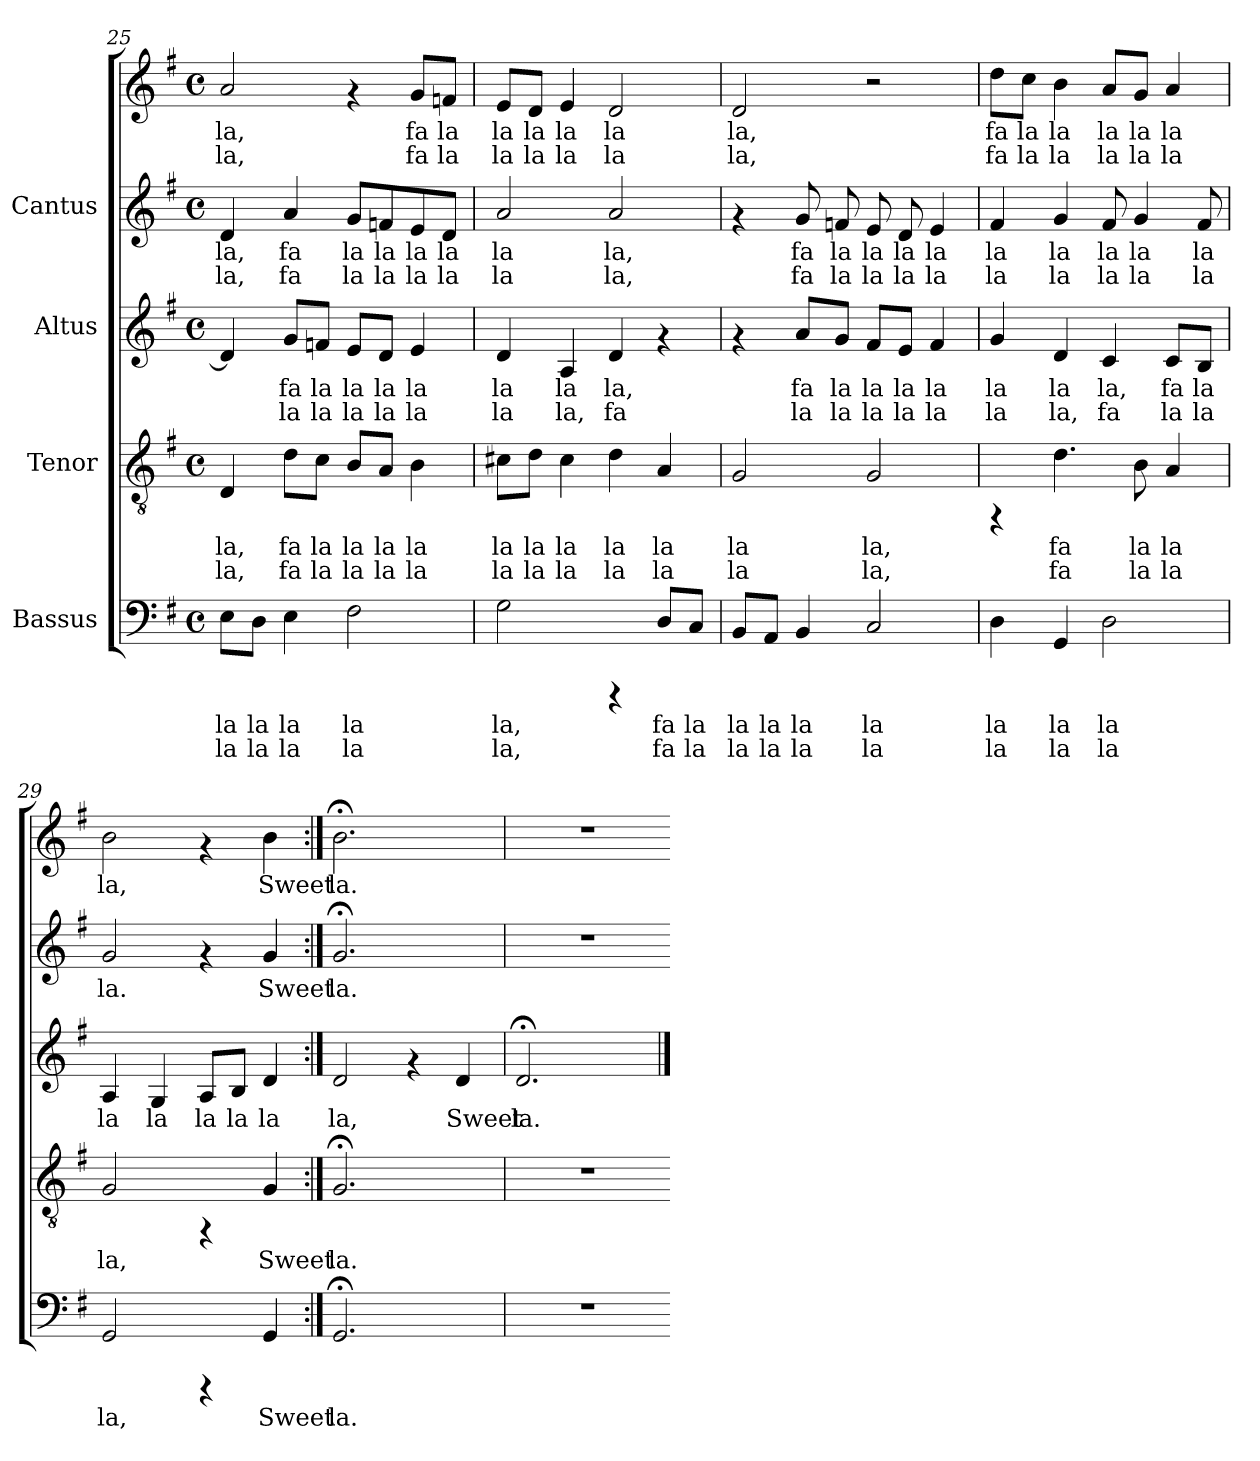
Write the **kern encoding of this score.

**kern	**text	**text	**kern	**text	**text	**kern	**text	**text	**kern	**text	**text	**kern	**text	**text
*part4	*part4	*part4	*part3	*part3	*part3	*part2	*part2	*part2	*part1	*part1	*part1	*part1	*part1	*part1
*staff5	*staff5	*staff5	*staff4	*staff4	*staff4	*staff3	*staff3	*staff3	*staff2	*staff2	*staff2	*staff1	*staff1	*staff1
*I"Bassus	*	*	*I"Tenor	*	*	*I"Altus	*	*	*I"Cantus	*	*	*	*	*
!!LO:PB:g=z
*clefF4	*	*	*clefGv2	*	*	*clefG2	*	*	*clefG2	*	*	*clefG2	*	*
*k[f#]	*	*	*k[f#]	*	*	*k[f#]	*	*	*k[f#]	*	*	*k[f#]	*	*
*G:	*	*	*G:	*	*	*G:	*	*	*G:	*	*	*G:	*	*
*M4/4	*	*	*M4/4	*	*	*M4/4	*	*	*M4/4	*	*	*M4/4	*	*
*met(c)	*	*	*met(c)	*	*	*met(c)	*	*	*met(c)	*	*	*met(c)	*	*
=25	=25	=25	=25	=25	=25	=25	=25	=25	=25	=25	=25	=25	=25	=25
!	!LO:LY:b:cj	!LO:LY:b:cj	!	!LO:LY:b:cj	!LO:LY:b:cj	!	!LO:LY:b:cj	!LO:LY:b:cj	!	!LO:LY:b:cj	!LO:LY:b:cj	!	!LO:LY:b:cj	!LO:LY:b:cj
8E\L	la	la	4D/	la,	la,	4d/]	.	.	4d/	la,	la,	2a/	la,	la,
!	!LO:LY:b:cj	!LO:LY:b:cj	!	!	!	!	!	!	!	!	!	!	!	!
8D\J	la	la	.	.	.	.	.	.	.	.	.	.	.	.
!	!LO:LY:b:cj	!LO:LY:b:cj	!	!LO:LY:b:cj	!LO:LY:b:cj	!	!LO:LY:b:cj	!LO:LY:b:cj	!	!LO:LY:b:cj	!LO:LY:b:cj	!	!	!
4E\	la	la	8d\L	fa	fa	8g/L	fa	la	4a/	fa	fa	.	.	.
!	!	!	!	!LO:LY:b:cj	!LO:LY:b:cj	!	!LO:LY:b:cj	!LO:LY:b:cj	!	!	!	!	!	!
.	.	.	8c\J	la	la	8fn/J	la	la	.	.	.	.	.	.
!	!LO:LY:b:cj	!LO:LY:b:cj	!	!LO:LY:b:cj	!LO:LY:b:cj	!	!LO:LY:b:cj	!LO:LY:b:cj	!	!LO:LY:b:cj	!LO:LY:b:cj	!	!	!
2F#\	la	la	8B/L	la	la	8e/L	la	la	8g/L	la	la	4rf	.	.
!	!	!	!	!LO:LY:b:cj	!LO:LY:b:cj	!	!LO:LY:b:cj	!LO:LY:b:cj	!	!LO:LY:b:cj	!LO:LY:b:cj	!	!	!
.	.	.	8A/J	la	la	8d/J	la	la	8fn/	la	la	.	.	.
!	!	!	!	!LO:LY:b:cj	!LO:LY:b:cj	!	!LO:LY:b:cj	!LO:LY:b:cj	!	!LO:LY:b:cj	!LO:LY:b:cj	!	!LO:LY:b:cj	!LO:LY:b:cj
.	.	.	4B\	la	la	4e/	la	la	8e/	la	la	8g/L	fa	fa
!	!	!	!	!	!	!	!	!	!	!LO:LY:b:cj	!LO:LY:b:cj	!	!LO:LY:b:cj	!LO:LY:b:cj
.	.	.	.	.	.	.	.	.	8d/J	la	la	8fn/J	la	la
=26	=26	=26	=26	=26	=26	=26	=26	=26	=26	=26	=26	=26	=26	=26
!	!LO:LY:b:cj	!LO:LY:b:cj	!	!LO:LY:b:cj	!LO:LY:b:cj	!	!LO:LY:b:cj	!LO:LY:b:cj	!	!LO:LY:b:cj	!LO:LY:b:cj	!	!LO:LY:b:cj	!LO:LY:b:cj
2G\	la,	la,	8c#X\L	la	la	4d/	la	la	2a/	la	la	8e/L	la	la
!	!	!	!	!LO:LY:b:cj	!LO:LY:b:cj	!	!	!	!	!	!	!	!LO:LY:b:cj	!LO:LY:b:cj
.	.	.	8d\J	la	la	.	.	.	.	.	.	8d/J	la	la
!	!	!	!	!LO:LY:b:cj	!LO:LY:b:cj	!	!LO:LY:b:cj	!LO:LY:b:cj	!	!	!	!	!LO:LY:b:cj	!LO:LY:b:cj
.	.	.	4c#\	la	la	4A/	la	la,	.	.	.	4e/	la	la
!	!	!	!	!LO:LY:b:cj	!LO:LY:b:cj	!	!LO:LY:b:cj	!LO:LY:b:cj	!	!LO:LY:b:cj	!LO:LY:b:cj	!	!LO:LY:b:cj	!LO:LY:b:cj
4rCCC	.	.	4d\	la	la	4d/	la,	fa	2a/	la,	la,	2d/	la	la
!	!LO:LY:b:cj	!LO:LY:b:cj	!	!LO:LY:b:cj	!LO:LY:b:cj	!	!	!	!	!	!	!	!	!
8D/L	fa	fa	4A/	la	la	4rf	.	.	.	.	.	.	.	.
!	!LO:LY:b:cj	!LO:LY:b:cj	!	!	!	!	!	!	!	!	!	!	!	!
8C/J	la	la	.	.	.	.	.	.	.	.	.	.	.	.
=27	=27	=27	=27	=27	=27	=27	=27	=27	=27	=27	=27	=27	=27	=27
!	!LO:LY:b:cj	!LO:LY:b:cj	!	!LO:LY:b:cj	!LO:LY:b:cj	!	!	!	!	!	!	!	!LO:LY:b:cj	!LO:LY:b:cj
8BB/L	la	la	2G/	la	la	4rf	.	.	4rf	.	.	2d/	la,	la,
!	!LO:LY:b:cj	!LO:LY:b:cj	!	!	!	!	!	!	!	!	!	!	!	!
8AA/J	la	la	.	.	.	.	.	.	.	.	.	.	.	.
!	!LO:LY:b:cj	!LO:LY:b:cj	!	!	!	!	!LO:LY:b:cj	!LO:LY:b:cj	!	!LO:LY:b:cj	!LO:LY:b:cj	!	!	!
4BB/	la	la	.	.	.	8a/L	fa	la	8g/	fa	fa	.	.	.
!	!	!	!	!	!	!	!LO:LY:b:cj	!LO:LY:b:cj	!	!LO:LY:b:cj	!LO:LY:b:cj	!	!	!
.	.	.	.	.	.	8g/J	la	la	8fn/	la	la	.	.	.
!	!LO:LY:b:cj	!LO:LY:b:cj	!	!LO:LY:b:cj	!LO:LY:b:cj	!	!LO:LY:b:cj	!LO:LY:b:cj	!	!LO:LY:b:cj	!LO:LY:b:cj	!	!	!
2C/	la	la	2G/	la,	la,	8f#/L	la	la	8e/	la	la	2r	.	.
!	!	!	!	!	!	!	!LO:LY:b:cj	!LO:LY:b:cj	!	!LO:LY:b:cj	!LO:LY:b:cj	!	!	!
.	.	.	.	.	.	8e/J	la	la	8d/	la	la	.	.	.
!	!	!	!	!	!	!	!LO:LY:b:cj	!LO:LY:b:cj	!	!LO:LY:b:cj	!LO:LY:b:cj	!	!	!
.	.	.	.	.	.	4f#/	la	la	4e/	la	la	.	.	.
!!LO:LB:g=z
=28	=28	=28	=28	=28	=28	=28	=28	=28	=28	=28	=28	=28	=28	=28
!	!LO:LY:b:cj	!LO:LY:b:cj	!	!	!	!	!LO:LY:b:cj	!LO:LY:b:cj	!	!LO:LY:b:cj	!LO:LY:b:cj	!	!LO:LY:b:cj	!LO:LY:b:cj
4D\	la	la	4rFF	.	.	4g/	la	la	4f#/	la	la	8dd\L	fa	fa
!	!	!	!	!	!	!	!	!	!	!	!	!	!LO:LY:b:cj	!LO:LY:b:cj
.	.	.	.	.	.	.	.	.	.	.	.	8cc\J	la	la
!	!LO:LY:b:cj	!LO:LY:b:cj	!	!LO:LY:b:cj	!LO:LY:b:cj	!	!LO:LY:b:cj	!LO:LY:b:cj	!	!LO:LY:b:cj	!LO:LY:b:cj	!	!LO:LY:b:cj	!LO:LY:b:cj
4GG/	la	la	4.d\	fa	fa	4d/	la	la,	4g/	la	la	4b\	la	la
!	!LO:LY:b:cj	!LO:LY:b:cj	!	!	!	!	!LO:LY:b:cj	!LO:LY:b:cj	!	!LO:LY:b:cj	!LO:LY:b:cj	!	!LO:LY:b:cj	!LO:LY:b:cj
2D\	la	la	.	.	.	4c/	la,	fa	8f#/	la	la	8a/L	la	la
!	!	!	!	!LO:LY:b:cj	!LO:LY:b:cj	!	!	!	!	!LO:LY:b:cj	!LO:LY:b:cj	!	!LO:LY:b:cj	!LO:LY:b:cj
.	.	.	8B\	la	la	.	.	.	4g/	la	la	8g/J	la	la
!	!	!	!	!LO:LY:b:cj	!LO:LY:b:cj	!	!LO:LY:b:cj	!LO:LY:b:cj	!	!	!	!	!LO:LY:b:cj	!LO:LY:b:cj
.	.	.	4A/	la	la	8c/L	fa	la	.	.	.	4a/	la	la
!	!	!	!	!	!	!	!LO:LY:b:cj	!LO:LY:b:cj	!	!LO:LY:b:cj	!LO:LY:b:cj	!	!	!
.	.	.	.	.	.	8B/J	la	la	8f#/	la	la	.	.	.
=29	=29	=29	=29	=29	=29	=29	=29	=29	=29	=29	=29	=29	=29	=29
!	!LO:LY:b:cj	!	!	!LO:LY:b:cj	!	!	!LO:LY:b:cj	!	!	!LO:LY:b:cj	!	!	!LO:LY:b:cj	!
2GG/	la,	.	2G/	la,	.	4A/	la	.	2g/	la.	.	2b\	la,	.
!	!	!	!	!	!	!	!LO:LY:b:cj	!	!	!	!	!	!	!
.	.	.	.	.	.	4G/	la	.	.	.	.	.	.	.
!	!	!	!	!	!	!	!LO:LY:b:cj	!	!	!	!	!	!	!
4rCCC	.	.	4rFF	.	.	8A/L	la	.	4rf	.	.	4rf	.	.
!	!	!	!	!	!	!	!LO:LY:b:cj	!	!	!	!	!	!	!
.	.	.	.	.	.	8B/J	la	.	.	.	.	.	.	.
!	!LO:LY:b:cj	!	!	!LO:LY:b:cj	!	!	!LO:LY:b:cj	!	!	!LO:LY:b:cj	!	!	!LO:LY:b:cj	!
4GG/	Sweet	.	4G/	Sweet	.	4d/	la	.	4g/	Sweet	.	4b\	Sweet	.
=30:|!	=30:|!	=30:|!	=30:|!	=30:|!	=30:|!	=30:|!	=30:|!	=30:|!	=30:|!	=30:|!	=30:|!	=30:|!	=30:|!	=30:|!
!	!LO:LY:b:cj	!	!	!LO:LY:b:cj	!	!	!LO:LY:b:cj	!	!	!LO:LY:b:cj	!	!	!LO:LY:b:cj	!
2.GG;</	la.	.	2.G;</	la.	.	2d/	la,	.	2.g;</	la.	.	2.b;<\	la.	.
.	.	.	.	.	.	4rf	.	.	.	.	.	.	.	.
!	!	!	!	!	!	!	!LO:LY:b:cj	!	!	!	!	!	!	!
4ryy	.	.	4ryy	.	.	4d/	Sweet	.	4ryy	.	.	4ryy	.	.
=31	=31	=31	=31	=31	=31	=31	=31	=31	=31	=31	=31	=31	=31	=31
!	!	!	!	!	!	!	!LO:LY:b:cj	!	!	!	!	!	!	!
1r	.	.	1r	.	.	2.d;</	la.	.	1r	.	.	1r	.	.
.	.	.	.	.	.	4ryy	.	.	.	.	.	.	.	.
=	==	==	=	==	==	==	==	==	==	==	==	==	==	==
*-	*-	*-	*-	*-	*-	*-	*-	*-	*-	*-	*-	*-	*-	*-
